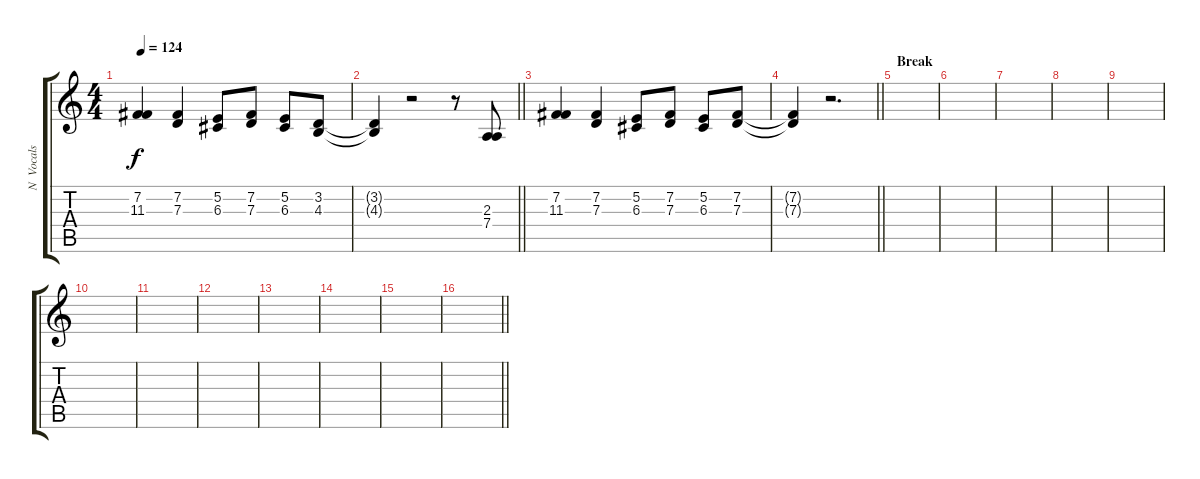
\track ("N  Vocals" "N  Vocals") {instrument orchestralharp}
\staff {score tabs}
\tuning (E4 B3 G3 D3 A2 E2) {hide}
\ts (4 4)
\tempo 124
\clef g2
\ks c
(7.2 11.3).4{dy f} (7.2 7.3).4 (5.2 6.3).8 (7.2 7.3).8 (5.2 6.3).8 (3.2 4.3).8 |
\barLineRight lightlight
(3.2{t} 4.3{t}).4 r.2 r.8 (2.3 7.4).8 |
(7.2 11.3).4 (7.2 7.3).4 (5.2 6.3).8 (7.2 7.3).8 (5.2 6.3).8 (7.2 7.3).8 |
\barLineRight lightlight
(7.2{t} 7.3{t}).4 r.2{d} |
\section ("" "Break")
|
|
|
|
|
|
|
|
|
|
|
\barLineRight lightlight
